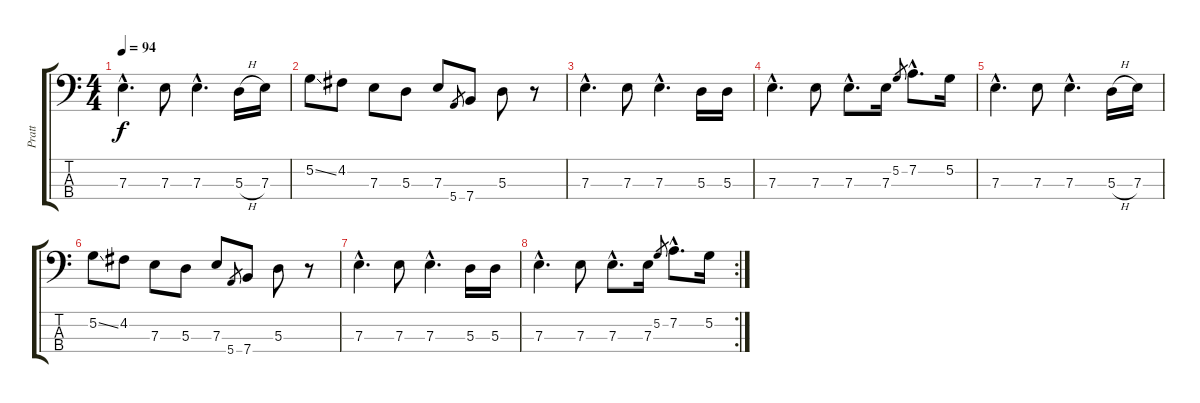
\track ("Pratt" "Pratt") {instrument electricbassfinger}
\staff {score tabs}
\tuning (G2 D2 A1 E1) {hide}
\ts (4 4)
\tempo 94
\clef f4
\ks c
7.3{hac}.4{d dy f} 7.3.8 7.3{hac}.4{d} 5.3{h}.16 7.3.16 |
5.2{ss}.8 4.2.8 7.3.8 5.3.8 7.3.8 5.4.8{gr} 7.4.8 5.3.8 r.8 |
7.3{hac}.4{d} 7.3.8 7.3{hac}.4{d} 5.3.16 5.3.16 |
7.3{hac}.4{d} 7.3.8 7.3{hac}.8{d} 7.3.16 5.2.8{gr} 7.2{hac}.8{d} 5.2.16 |
7.3{hac}.4{d} 7.3.8 7.3{hac}.4{d} 5.3{h}.16 7.3.16 |
5.2{ss}.8 4.2.8 7.3.8 5.3.8 7.3.8 5.4.8{gr} 7.4.8 5.3.8 r.8 |
7.3{hac}.4{d} 7.3.8 7.3{hac}.4{d} 5.3.16 5.3.16 |
\rc 2
7.3{hac}.4{d} 7.3.8 7.3{hac}.8{d} 7.3.16 5.2.8{gr} 7.2{hac}.8{d} 5.2.16
